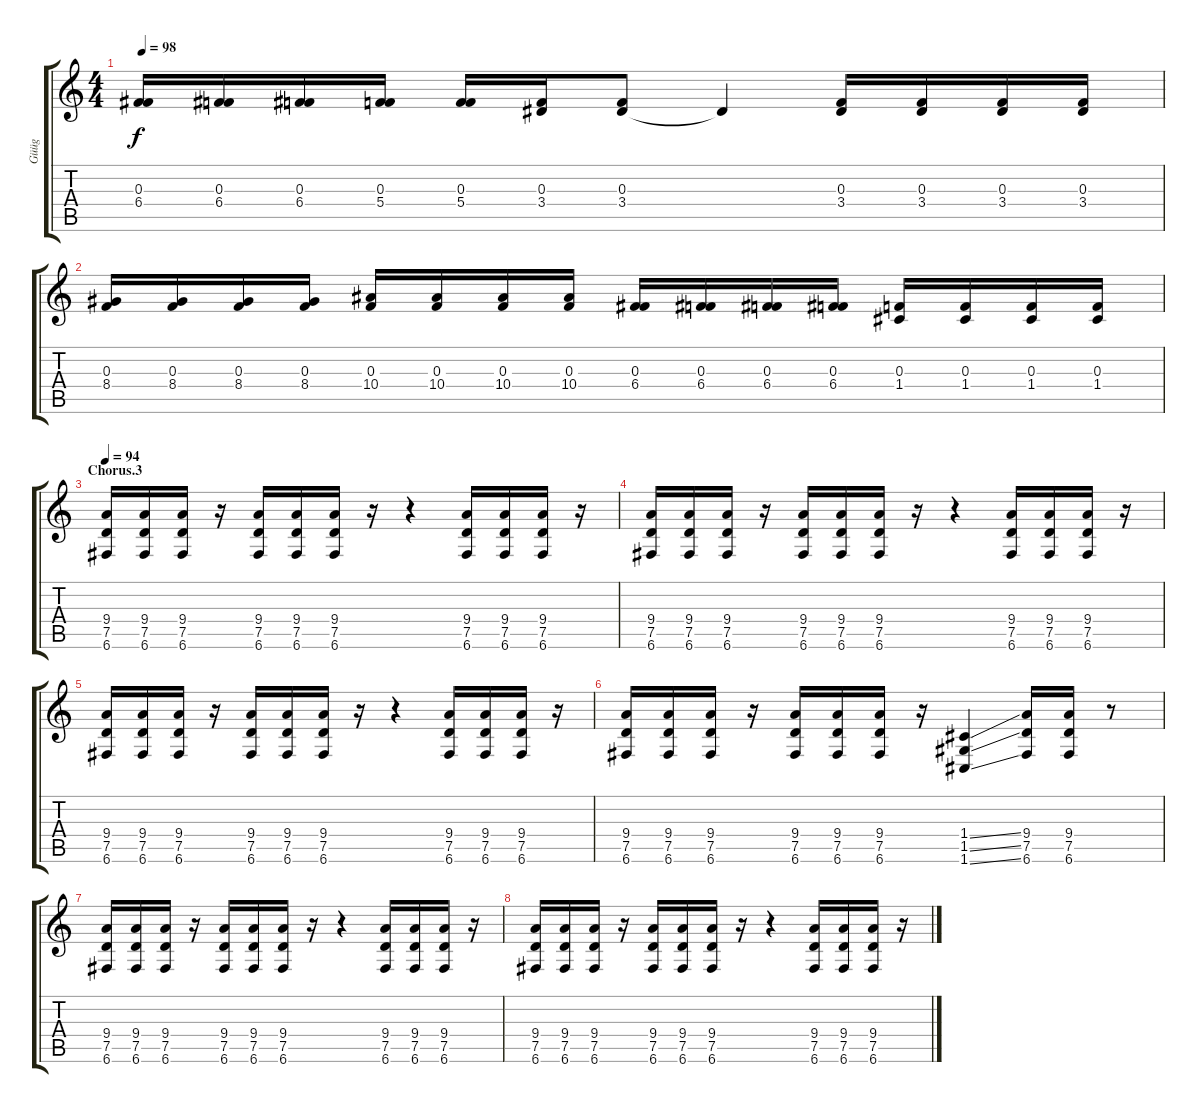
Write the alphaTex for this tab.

\track ("Güüg" "Güüg") {instrument distortionguitar}
\staff {score tabs}
\tuning (D4 A3 F3 C3 G2 C2) {hide}
\ts (4 4)
\tempo 98
\clef g2
\ks c
(0.3 6.4).16{dy f} (0.3 6.4).16 (0.3 6.4).16 (0.3 5.4).16 (0.3 5.4).16 (0.3 3.4).16 (0.3 3.4).8 3.4{t}.4 (0.3 3.4).16 (0.3 3.4).16 (0.3 3.4).16 (0.3 3.4).16 |
(0.3 8.4).16 (0.3 8.4).16 (0.3 8.4).16 (0.3 8.4).16 (0.3 10.4).16 (0.3 10.4).16 (0.3 10.4).16 (0.3 10.4).16 (0.3 6.4).16 (0.3 6.4).16 (0.3 6.4).16 (0.3 6.4).16 (0.3 1.4).16 (0.3 1.4).16 (0.3 1.4).16 (0.3 1.4).16 |
\section ("" "Chorus.3")
\tempo 94
(9.4 7.5 6.6).16 (9.4 7.5 6.6).16 (9.4 7.5 6.6).16 r.16 (9.4 7.5 6.6).16 (9.4 7.5 6.6).16 (9.4 7.5 6.6).16 r.16 r.4 (9.4 7.5 6.6).16 (9.4 7.5 6.6).16 (9.4 7.5 6.6).16 r.16 |
(9.4 7.5 6.6).16 (9.4 7.5 6.6).16 (9.4 7.5 6.6).16 r.16 (9.4 7.5 6.6).16 (9.4 7.5 6.6).16 (9.4 7.5 6.6).16 r.16 r.4 (9.4 7.5 6.6).16 (9.4 7.5 6.6).16 (9.4 7.5 6.6).16 r.16 |
(9.4 7.5 6.6).16 (9.4 7.5 6.6).16 (9.4 7.5 6.6).16 r.16 (9.4 7.5 6.6).16 (9.4 7.5 6.6).16 (9.4 7.5 6.6).16 r.16 r.4 (9.4 7.5 6.6).16 (9.4 7.5 6.6).16 (9.4 7.5 6.6).16 r.16 |
(9.4 7.5 6.6).16 (9.4 7.5 6.6).16 (9.4 7.5 6.6).16 r.16 (9.4 7.5 6.6).16 (9.4 7.5 6.6).16 (9.4 7.5 6.6).16 r.16 (1.4{ss} 1.5{ss} 1.6{ss}).4 (9.4 7.5 6.6).16 (9.4 7.5 6.6).16 r.8 |
(9.4 7.5 6.6).16 (9.4 7.5 6.6).16 (9.4 7.5 6.6).16 r.16 (9.4 7.5 6.6).16 (9.4 7.5 6.6).16 (9.4 7.5 6.6).16 r.16 r.4 (9.4 7.5 6.6).16 (9.4 7.5 6.6).16 (9.4 7.5 6.6).16 r.16 |
(9.4 7.5 6.6).16 (9.4 7.5 6.6).16 (9.4 7.5 6.6).16 r.16 (9.4 7.5 6.6).16 (9.4 7.5 6.6).16 (9.4 7.5 6.6).16 r.16 r.4 (9.4 7.5 6.6).16 (9.4 7.5 6.6).16 (9.4 7.5 6.6).16 r.16
